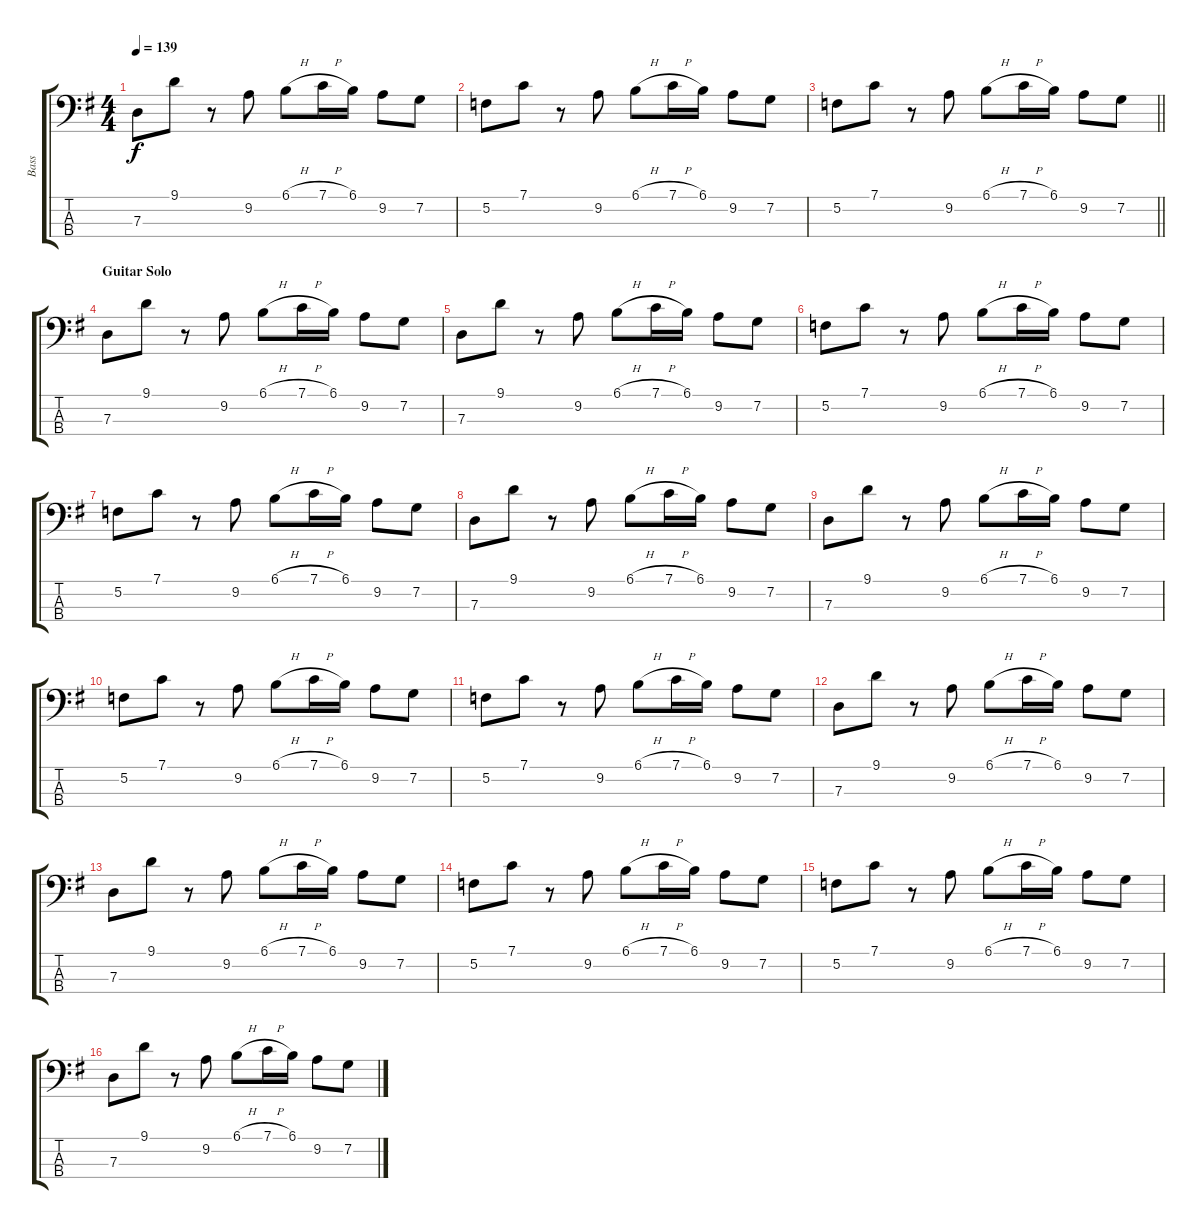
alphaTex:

\track ("Bass" "Bass") {instrument electricbasspick}
\staff {score tabs}
\tuning (F2 C2 G1 D1) {hide}
\ts (4 4)
\tempo 139
\clef f4
\ks eminor
7.3.8{dy f} 9.1.8 r.8 9.2.8 6.1{h}.8 7.1{h}.16 6.1.16 9.2.8 7.2.8 |
5.2.8 7.1.8 r.8 9.2.8 6.1{h}.8 7.1{h}.16 6.1.16 9.2.8 7.2.8 |
\barLineRight lightlight
5.2.8 7.1.8 r.8 9.2.8 6.1{h}.8 7.1{h}.16 6.1.16 9.2.8 7.2.8 |
\section ("" "Guitar Solo")
7.3.8 9.1.8 r.8 9.2.8 6.1{h}.8 7.1{h}.16 6.1.16 9.2.8 7.2.8 |
7.3.8 9.1.8 r.8 9.2.8 6.1{h}.8 7.1{h}.16 6.1.16 9.2.8 7.2.8 |
5.2.8 7.1.8 r.8 9.2.8 6.1{h}.8 7.1{h}.16 6.1.16 9.2.8 7.2.8 |
5.2.8 7.1.8 r.8 9.2.8 6.1{h}.8 7.1{h}.16 6.1.16 9.2.8 7.2.8 |
7.3.8 9.1.8 r.8 9.2.8 6.1{h}.8 7.1{h}.16 6.1.16 9.2.8 7.2.8 |
7.3.8 9.1.8 r.8 9.2.8 6.1{h}.8 7.1{h}.16 6.1.16 9.2.8 7.2.8 |
5.2.8 7.1.8 r.8 9.2.8 6.1{h}.8 7.1{h}.16 6.1.16 9.2.8 7.2.8 |
5.2.8 7.1.8 r.8 9.2.8 6.1{h}.8 7.1{h}.16 6.1.16 9.2.8 7.2.8 |
7.3.8 9.1.8 r.8 9.2.8 6.1{h}.8 7.1{h}.16 6.1.16 9.2.8 7.2.8 |
7.3.8 9.1.8 r.8 9.2.8 6.1{h}.8 7.1{h}.16 6.1.16 9.2.8 7.2.8 |
5.2.8 7.1.8 r.8 9.2.8 6.1{h}.8 7.1{h}.16 6.1.16 9.2.8 7.2.8 |
5.2.8 7.1.8 r.8 9.2.8 6.1{h}.8 7.1{h}.16 6.1.16 9.2.8 7.2.8 |
7.3.8 9.1.8 r.8 9.2.8 6.1{h}.8 7.1{h}.16 6.1.16 9.2.8 7.2.8
